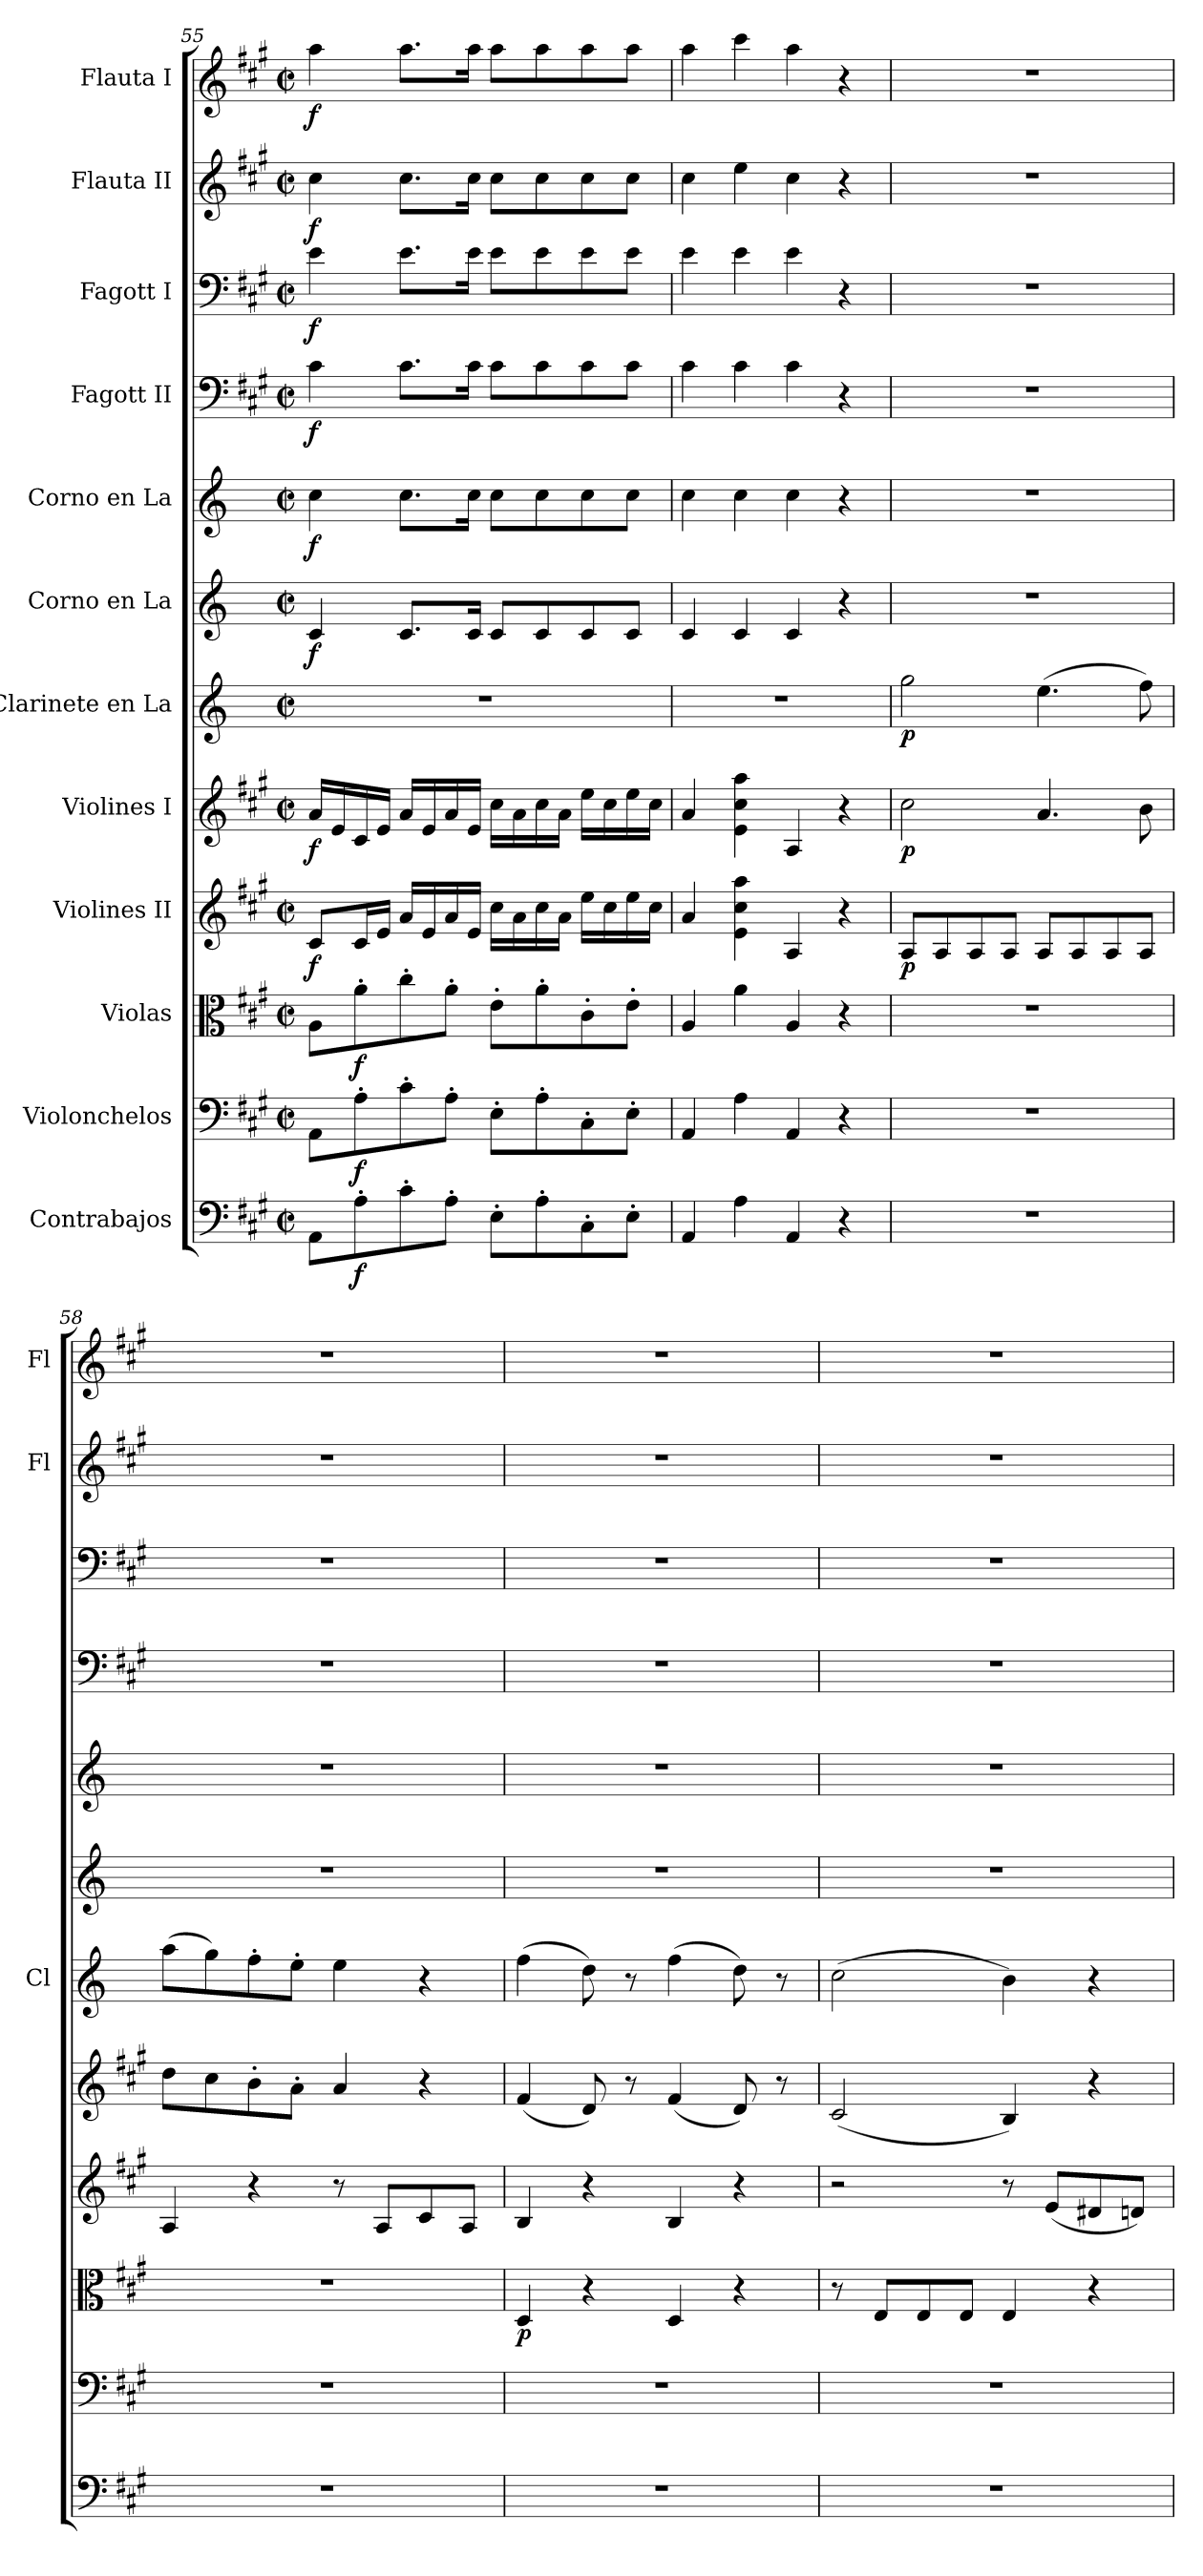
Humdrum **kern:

**kern	**dynam	**kern	**dynam	**kern	**dynam	**kern	**dynam	**kern	**dynam	**kern	**dynam	**kern	**dynam	**kern	**dynam	**kern	**dynam	**kern	**dynam	**kern	**dynam	**kern	**dynam
*part12	*part12	*part11	*part11	*part10	*part10	*part9	*part9	*part8	*part8	*part7	*part7	*part6	*part6	*part5	*part5	*part4	*part4	*part3	*part3	*part2	*part2	*part1	*part1
*staff12	*staff12	*staff11	*staff11	*staff10	*staff10	*staff9	*staff9	*staff8	*staff8	*staff7	*staff7	*staff6	*staff6	*staff5	*staff5	*staff4	*staff4	*staff3	*staff3	*staff2	*staff2	*staff1	*staff1
*I"Contrabajos	*	*I"Violonchelos	*	*I"Violas	*	*I"Violines II	*	*I"Violines I	*	*I"Clarinete en La	*	*I"Corno en La	*	*I"Corno en La	*	*I"Fagott II	*	*I"Fagott I	*	*I"Flauta II	*	*I"Flauta I	*
*	*	*	*	*	*	*	*	*	*	*I'Cl	*	*	*	*	*	*	*	*	*	*I'Fl	*	*I'Fl	*
*clefF4	*	*clefF4	*	*clefC3	*	*clefG2	*	*clefG2	*	*clefG2	*	*clefG2	*	*clefG2	*	*clefF4	*	*clefF4	*	*clefG2	*	*clefG2	*
*ITrd7c12	*	*	*	*	*	*	*	*	*	*ITrd2c3	*	*ITrd2c3	*	*ITrd2c3	*	*	*	*	*	*	*	*	*
*k[f#c#g#]	*	*k[f#c#g#]	*	*k[f#c#g#]	*	*k[f#c#g#]	*	*k[f#c#g#]	*	*k[f#c#g#]	*	*k[f#c#g#]	*	*k[f#c#g#]	*	*k[f#c#g#]	*	*k[f#c#g#]	*	*k[f#c#g#]	*	*k[f#c#g#]	*
*M2/2	*	*M2/2	*	*M2/2	*	*M2/2	*	*M2/2	*	*M2/2	*	*M2/2	*	*M2/2	*	*M2/2	*	*M2/2	*	*M2/2	*	*M2/2	*
*met(c|)	*	*met(c|)	*	*met(c|)	*	*met(c|)	*	*met(c|)	*	*met(c|)	*	*met(c|)	*	*met(c|)	*	*met(c|)	*	*met(c|)	*	*met(c|)	*	*met(c|)	*
=55	=55	=55	=55	=55	=55	=55	=55	=55	=55	=55	=55	=55	=55	=55	=55	=55	=55	=55	=55	=55	=55	=55	=55
!	!	!	!	!	!	!	!LO:DY:b	!	!LO:DY:b	!	!	!	!LO:DY:b	!	!LO:DY:b	!	!LO:DY:b	!	!LO:DY:b	!	!LO:DY:b	!	!LO:DY:b
8AAA\L	.	8AA\L	.	8A\L	.	8c#/L	f	16a/LL	f	1r	.	4A/	f	4a\	f	4c#\	f	4e\	f	4cc#\	f	4aa\	f
.	.	.	.	.	.	.	.	16e/	.	.	.	.	.	.	.	.	.	.	.	.	.	.	.
!	!LO:DY:b	!	!LO:DY:b	!	!LO:DY:b	!	!	!	!	!	!	!	!	!	!	!	!	!	!	!	!	!	!
8AA'\	f	8A'\	f	8a'\	f	16c#/L	.	16c#/	.	.	.	.	.	.	.	.	.	.	.	.	.	.	.
.	.	.	.	.	.	16e/JJ	.	16e/JJ	.	.	.	.	.	.	.	.	.	.	.	.	.	.	.
8C#'\	.	8c#'\	.	8cc#'\	.	16a/LL	.	16a/LL	.	.	.	8.A/L	.	8.a\L	.	8.c#\L	.	8.e\L	.	8.cc#\L	.	8.aa\L	.
.	.	.	.	.	.	16e/	.	16e/	.	.	.	.	.	.	.	.	.	.	.	.	.	.	.
8AA'\J	.	8A'\J	.	8a'\J	.	16a/	.	16a/	.	.	.	.	.	.	.	.	.	.	.	.	.	.	.
.	.	.	.	.	.	16e/JJ	.	16e/JJ	.	.	.	16A/Jk	.	16a\Jk	.	16c#\Jk	.	16e\Jk	.	16cc#\Jk	.	16aa\Jk	.
8EE'\L	.	8E'\L	.	8e'\L	.	16cc#\LL	.	16cc#\LL	.	.	.	8A/L	.	8a\L	.	8c#\L	.	8e\L	.	8cc#\L	.	8aa\L	.
.	.	.	.	.	.	16a\	.	16a\	.	.	.	.	.	.	.	.	.	.	.	.	.	.	.
8AA'\	.	8A'\	.	8a'\	.	16cc#\	.	16cc#\	.	.	.	8A/	.	8a\	.	8c#\	.	8e\	.	8cc#\	.	8aa\	.
.	.	.	.	.	.	16a\JJ	.	16a\JJ	.	.	.	.	.	.	.	.	.	.	.	.	.	.	.
8CC#'\	.	8C#'\	.	8c#'\	.	16ee\LL	.	16ee\LL	.	.	.	8A/	.	8a\	.	8c#\	.	8e\	.	8cc#\	.	8aa\	.
.	.	.	.	.	.	16cc#\	.	16cc#\	.	.	.	.	.	.	.	.	.	.	.	.	.	.	.
8EE'\J	.	8E'\J	.	8e'\J	.	16ee\	.	16ee\	.	.	.	8A/J	.	8a\J	.	8c#\J	.	8e\J	.	8cc#\J	.	8aa\J	.
.	.	.	.	.	.	16cc#\JJ	.	16cc#\JJ	.	.	.	.	.	.	.	.	.	.	.	.	.	.	.
=56	=56	=56	=56	=56	=56	=56	=56	=56	=56	=56	=56	=56	=56	=56	=56	=56	=56	=56	=56	=56	=56	=56	=56
4AAA/	.	4AA/	.	4A/	.	4a/	.	4a/	.	1r	.	4A/	.	4a\	.	4c#\	.	4e\	.	4cc#\	.	4aa\	.
4AA\	.	4A\	.	4a\	.	4e\ 4cc#\ 4aa\	.	4e\ 4cc#\ 4aa\	.	.	.	4A/	.	4a\	.	4c#\	.	4e\	.	4ee\	.	4ccc#\	.
4AAA/	.	4AA/	.	4A/	.	4A/	.	4A/	.	.	.	4A/	.	4a\	.	4c#\	.	4e\	.	4cc#\	.	4aa\	.
4r	.	4r	.	4r	.	4r	.	4r	.	.	.	4r	.	4r	.	4r	.	4r	.	4r	.	4r	.
=57	=57	=57	=57	=57	=57	=57	=57	=57	=57	=57	=57	=57	=57	=57	=57	=57	=57	=57	=57	=57	=57	=57	=57
!	!	!	!	!	!	!	!LO:DY:b	!	!LO:DY:b	!	!LO:DY:b	!	!	!	!	!	!	!	!	!	!	!	!
1r	.	1r	.	1r	.	8A/L	p	2cc#\	p	2ee\	p	1r	.	1r	.	1r	.	1r	.	1r	.	1r	.
.	.	.	.	.	.	8A/	.	.	.	.	.	.	.	.	.	.	.	.	.	.	.	.	.
.	.	.	.	.	.	8A/	.	.	.	.	.	.	.	.	.	.	.	.	.	.	.	.	.
.	.	.	.	.	.	8A/J	.	.	.	.	.	.	.	.	.	.	.	.	.	.	.	.	.
.	.	.	.	.	.	8A/L	.	4.a/	.	(>4.cc#\	.	.	.	.	.	.	.	.	.	.	.	.	.
.	.	.	.	.	.	8A/	.	.	.	.	.	.	.	.	.	.	.	.	.	.	.	.	.
.	.	.	.	.	.	8A/	.	.	.	.	.	.	.	.	.	.	.	.	.	.	.	.	.
.	.	.	.	.	.	8A/J	.	8b\	.	8dd\)	.	.	.	.	.	.	.	.	.	.	.	.	.
!!LO:LB:g=z
=58	=58	=58	=58	=58	=58	=58	=58	=58	=58	=58	=58	=58	=58	=58	=58	=58	=58	=58	=58	=58	=58	=58	=58
1r	.	1r	.	1r	.	4A/	.	8dd\L	.	(>8ff#\L	.	1r	.	1r	.	1r	.	1r	.	1r	.	1r	.
.	.	.	.	.	.	.	.	8cc#\	.	8ee\)	.	.	.	.	.	.	.	.	.	.	.	.	.
.	.	.	.	.	.	4r	.	8b'\	.	8dd'\	.	.	.	.	.	.	.	.	.	.	.	.	.
.	.	.	.	.	.	.	.	8a'\J	.	8cc#'\J	.	.	.	.	.	.	.	.	.	.	.	.	.
.	.	.	.	.	.	8r	.	4a/	.	4cc#\	.	.	.	.	.	.	.	.	.	.	.	.	.
.	.	.	.	.	.	8A/L	.	.	.	.	.	.	.	.	.	.	.	.	.	.	.	.	.
.	.	.	.	.	.	8c#/	.	4r	.	4r	.	.	.	.	.	.	.	.	.	.	.	.	.
.	.	.	.	.	.	8A/J	.	.	.	.	.	.	.	.	.	.	.	.	.	.	.	.	.
=59	=59	=59	=59	=59	=59	=59	=59	=59	=59	=59	=59	=59	=59	=59	=59	=59	=59	=59	=59	=59	=59	=59	=59
!	!	!	!	!	!LO:DY:b	!	!	!	!	!	!	!	!	!	!	!	!	!	!	!	!	!	!
1r	.	1r	.	4D/	p	4B/	.	(<4f#/	.	(>4dd\	.	1r	.	1r	.	1r	.	1r	.	1r	.	1r	.
.	.	.	.	4r	.	4r	.	8d/)	.	8b\)	.	.	.	.	.	.	.	.	.	.	.	.	.
.	.	.	.	.	.	.	.	8r	.	8r	.	.	.	.	.	.	.	.	.	.	.	.	.
.	.	.	.	4D/	.	4B/	.	(<4f#/	.	(>4dd\	.	.	.	.	.	.	.	.	.	.	.	.	.
.	.	.	.	4r	.	4r	.	8d/)	.	8b\)	.	.	.	.	.	.	.	.	.	.	.	.	.
.	.	.	.	.	.	.	.	8r	.	8r	.	.	.	.	.	.	.	.	.	.	.	.	.
=60	=60	=60	=60	=60	=60	=60	=60	=60	=60	=60	=60	=60	=60	=60	=60	=60	=60	=60	=60	=60	=60	=60	=60
1r	.	1r	.	8r	.	2r	.	(<2c#/	.	(>2a\	.	1r	.	1r	.	1r	.	1r	.	1r	.	1r	.
.	.	.	.	8E/L	.	.	.	.	.	.	.	.	.	.	.	.	.	.	.	.	.	.	.
.	.	.	.	8E/	.	.	.	.	.	.	.	.	.	.	.	.	.	.	.	.	.	.	.
.	.	.	.	8E/J	.	.	.	.	.	.	.	.	.	.	.	.	.	.	.	.	.	.	.
.	.	.	.	4E/	.	8r	.	4B/)	.	4g#\)	.	.	.	.	.	.	.	.	.	.	.	.	.
.	.	.	.	.	.	(<8e/L	.	.	.	.	.	.	.	.	.	.	.	.	.	.	.	.	.
.	.	.	.	4r	.	8d#X/	.	4r	.	4r	.	.	.	.	.	.	.	.	.	.	.	.	.
.	.	.	.	.	.	8dn/J)	.	.	.	.	.	.	.	.	.	.	.	.	.	.	.	.	.
=	=	=	=	=	=	=	=	=	=	=	=	=	=	=	=	=	=	=	=	=	=	=	=
*-	*-	*-	*-	*-	*-	*-	*-	*-	*-	*-	*-	*-	*-	*-	*-	*-	*-	*-	*-	*-	*-	*-	*-
